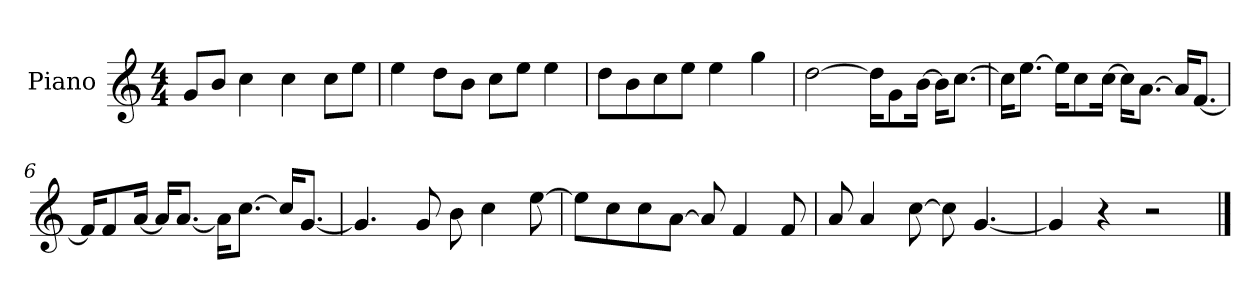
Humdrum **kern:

**kern
*part1
*staff1
*I"Piano
*I'P-no
*clefG2
*k[]
*M4/4
*MM90
=1
8g/L
8b/J
4cc\
4cc\
8cc\L
8ee\J
=2
4ee\
8dd\L
8b\J
8cc\L
8ee\J
4ee\
=3
8dd\L
8b\
8cc\
8ee\J
4ee\
4gg\
=4
[2dd\
16dd\KL]
8g\
[16b\Jk
16b\KL]
[8.cc\J
=5
16cc\KL]
[8.ee\J
16ee\KL]
8cc\
[16cc\Jk
16cc\KL]
[8.a\J
16a/KL]
[8.f/J
!!LO:LB:g=z
=6
16f/KL]
8f/
[16a/Jk
16a/KL]
[8.a/J
16a\KL]
[8.cc\J
16cc/KL]
[8.g/J
=7
4.g/]
8g/
8b\
4cc\
[8ee\
=8
8ee\L]
8cc\
8cc\
[8a\J
8a/]
4f/
8f/
=9
8a/
4a/
[8cc\
8cc\]
[4.g/
=10
4g/]
4r
2r
==
*-
